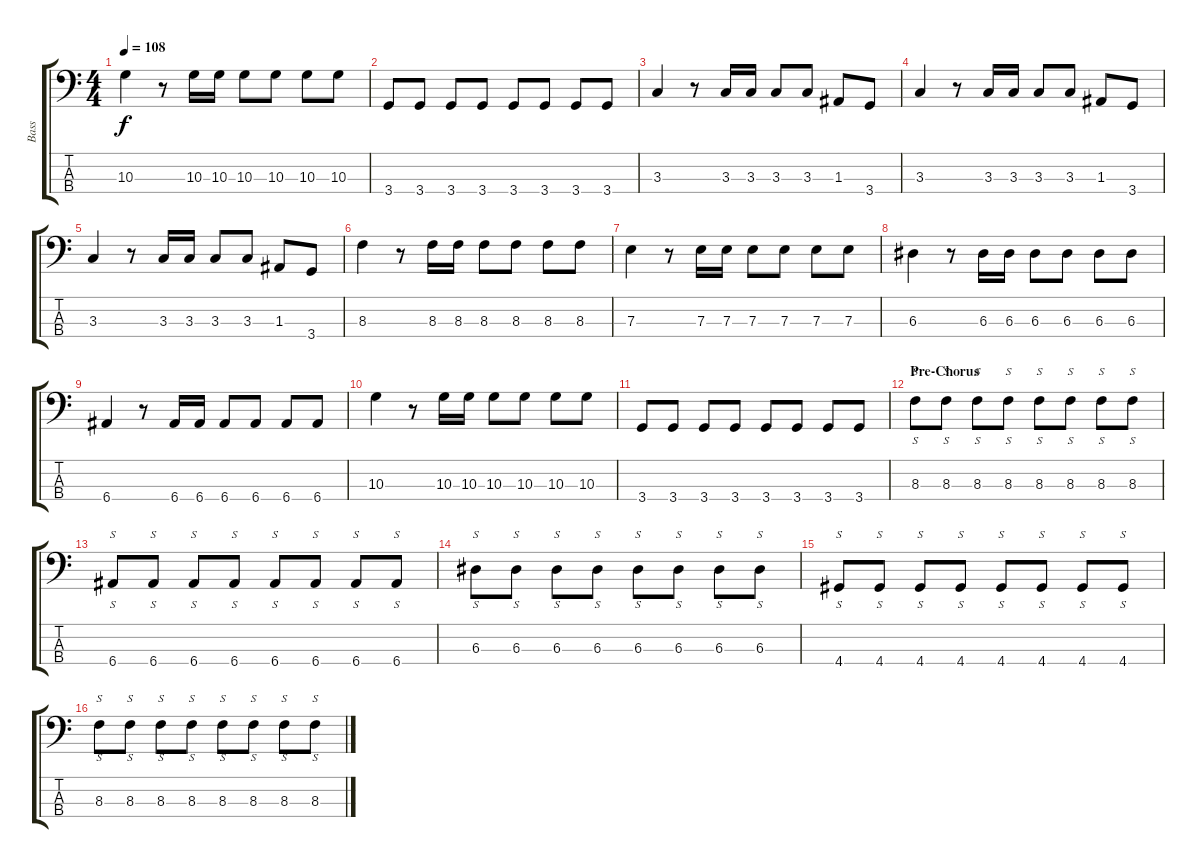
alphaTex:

\track ("Bass" "Bass") {instrument electricbassfinger}
\staff {score tabs}
\tuning (G2 D2 A1 E1) {hide}
\ts (4 4)
\tempo 108
\clef f4
\ks c
10.3.4{dy f} r.8 10.3.16 10.3.16 10.3.8 10.3.8 10.3.8 10.3.8 |
3.4.8 3.4.8 3.4.8 3.4.8 3.4.8 3.4.8 3.4.8 3.4.8 |
3.3.4 r.8 3.3.16 3.3.16 3.3.8 3.3.8 1.3.8 3.4.8 |
3.3.4 r.8 3.3.16 3.3.16 3.3.8 3.3.8 1.3.8 3.4.8 |
3.3.4 r.8 3.3.16 3.3.16 3.3.8 3.3.8 1.3.8 3.4.8 |
8.3.4 r.8 8.3.16 8.3.16 8.3.8 8.3.8 8.3.8 8.3.8 |
7.3.4 r.8 7.3.16 7.3.16 7.3.8 7.3.8 7.3.8 7.3.8 |
6.3.4 r.8 6.3.16 6.3.16 6.3.8 6.3.8 6.3.8 6.3.8 |
6.4.4 r.8 6.4.16 6.4.16 6.4.8 6.4.8 6.4.8 6.4.8 |
10.3.4 r.8 10.3.16 10.3.16 10.3.8 10.3.8 10.3.8 10.3.8 |
3.4.8 3.4.8 3.4.8 3.4.8 3.4.8 3.4.8 3.4.8 3.4.8 |
\section ("" "Pre-Chorus")
8.3.8{s} 8.3.8{s} 8.3.8{s} 8.3.8{s} 8.3.8{s} 8.3.8{s} 8.3.8{s} 8.3.8{s} |
6.4.8{s} 6.4.8{s} 6.4.8{s} 6.4.8{s} 6.4.8{s} 6.4.8{s} 6.4.8{s} 6.4.8{s} |
6.3.8{s} 6.3.8{s} 6.3.8{s} 6.3.8{s} 6.3.8{s} 6.3.8{s} 6.3.8{s} 6.3.8{s} |
4.4.8{s} 4.4.8{s} 4.4.8{s} 4.4.8{s} 4.4.8{s} 4.4.8{s} 4.4.8{s} 4.4.8{s} |
8.3.8{s} 8.3.8{s} 8.3.8{s} 8.3.8{s} 8.3.8{s} 8.3.8{s} 8.3.8{s} 8.3.8{s}
